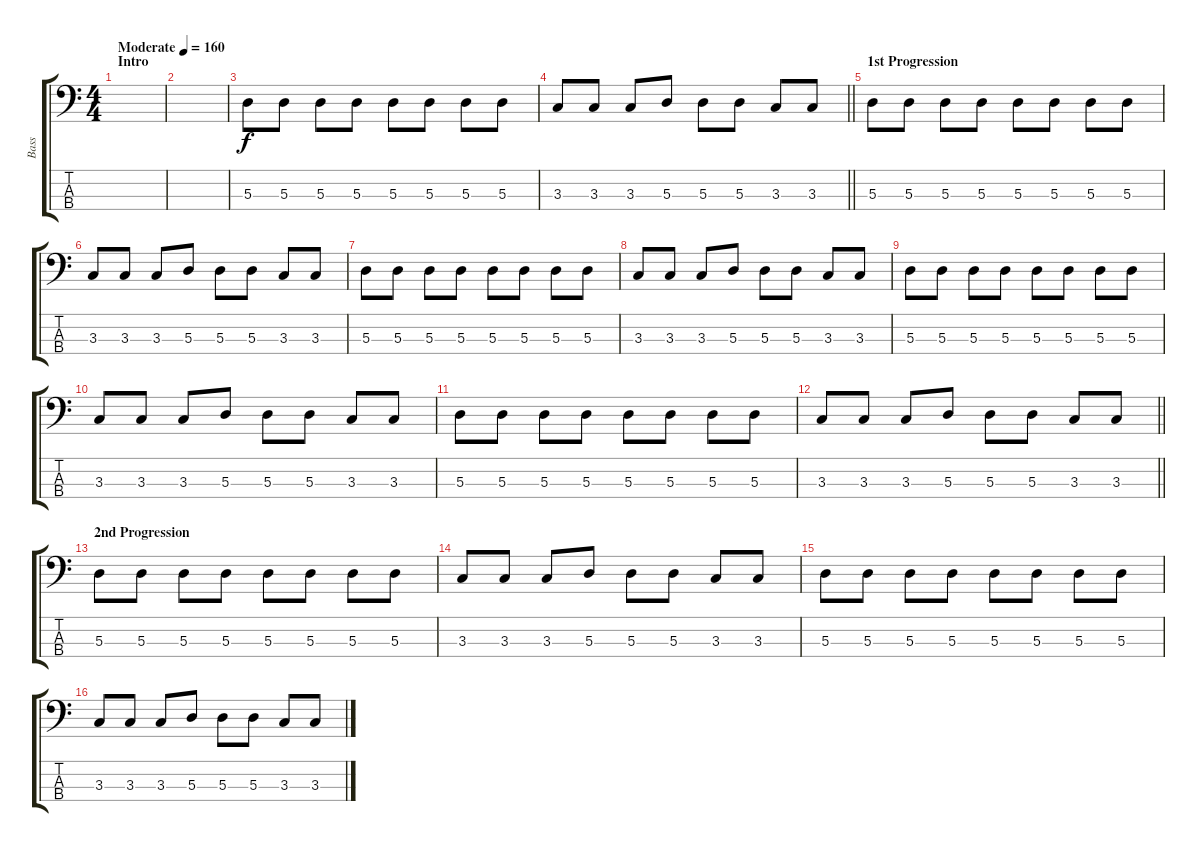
\track ("Bass" "Bass") {instrument electricbassfinger}
\staff {score tabs}
\tuning (G2 D2 A1 E1) {hide}
\ts (4 4)
\section ("" "Intro")
\tempo (160 "Moderate")
\clef f4
\ks c
|
|
5.3.8 5.3.8 5.3.8 5.3.8 5.3.8 5.3.8 5.3.8 5.3.8 |
\barLineRight lightlight
3.3.8 3.3.8 3.3.8 5.3.8 5.3.8 5.3.8 3.3.8 3.3.8 |
\section ("" "1st Progression")
5.3.8 5.3.8 5.3.8 5.3.8 5.3.8 5.3.8 5.3.8 5.3.8 |
3.3.8 3.3.8 3.3.8 5.3.8 5.3.8 5.3.8 3.3.8 3.3.8 |
5.3.8 5.3.8 5.3.8 5.3.8 5.3.8 5.3.8 5.3.8 5.3.8 |
3.3.8 3.3.8 3.3.8 5.3.8 5.3.8 5.3.8 3.3.8 3.3.8 |
5.3.8 5.3.8 5.3.8 5.3.8 5.3.8 5.3.8 5.3.8 5.3.8 |
3.3.8 3.3.8 3.3.8 5.3.8 5.3.8 5.3.8 3.3.8 3.3.8 |
5.3.8 5.3.8 5.3.8 5.3.8 5.3.8 5.3.8 5.3.8 5.3.8 |
\barLineRight lightlight
3.3.8 3.3.8 3.3.8 5.3.8 5.3.8 5.3.8 3.3.8 3.3.8 |
\section ("" "2nd Progression")
5.3.8 5.3.8 5.3.8 5.3.8 5.3.8 5.3.8 5.3.8 5.3.8 |
3.3.8 3.3.8 3.3.8 5.3.8 5.3.8 5.3.8 3.3.8 3.3.8 |
5.3.8 5.3.8 5.3.8 5.3.8 5.3.8 5.3.8 5.3.8 5.3.8 |
3.3.8 3.3.8 3.3.8 5.3.8 5.3.8 5.3.8 3.3.8 3.3.8
